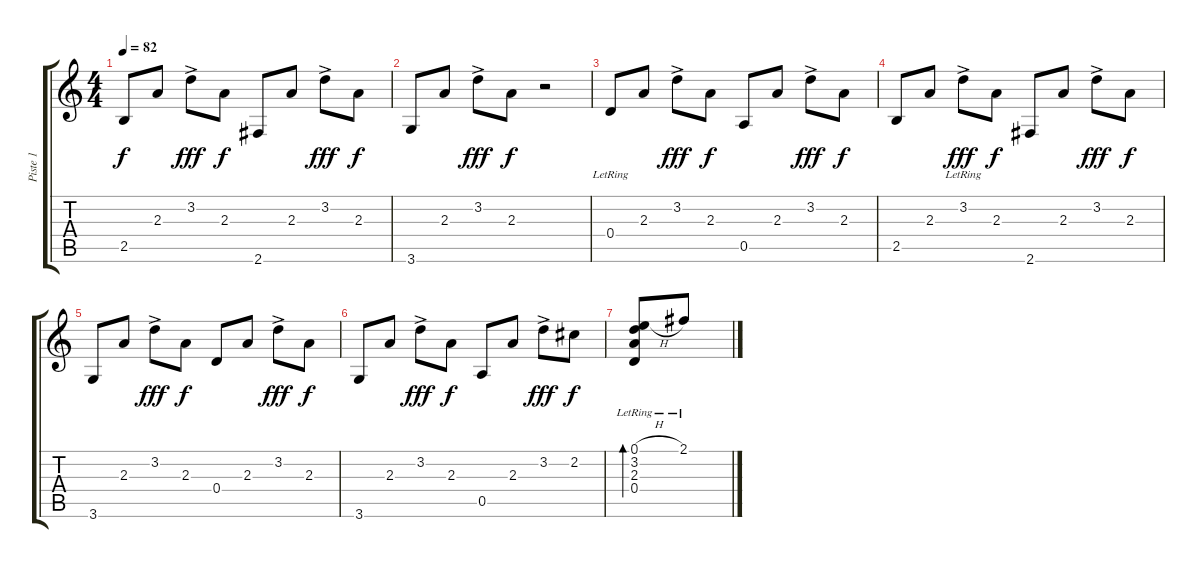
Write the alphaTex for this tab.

\track ("Piste 1" "Piste 1") {instrument acousticguitarsteel}
\staff {score tabs}
\tuning (E4 B3 G3 D3 A2 E2) {hide}
\ts (4 4)
\tempo 82
\clef g2
\ks c
2.5.8{dy f} 2.3.8 3.2{ac}.8{dy fff} 2.3.8{dy f} 2.6.8 2.3.8 3.2{ac}.8{dy fff} 2.3.8{dy f} |
3.6.8 2.3.8 3.2{ac}.8{dy fff} 2.3.8{dy f} r.2 |
0.4{lr}.8 2.3.8 3.2{ac}.8{dy fff} 2.3.8{dy f} 0.5.8 2.3.8 3.2{ac}.8{dy fff} 2.3.8{dy f} |
2.5.8 2.3.8 3.2{ac lr}.8{dy fff} 2.3.8{dy f} 2.6.8 2.3.8 3.2{ac}.8{dy fff} 2.3.8{dy f} |
3.6.8 2.3.8 3.2{ac}.8{dy fff} 2.3.8{dy f} 0.4.8 2.3.8 3.2{ac}.8{dy fff} 2.3.8{dy f} |
3.6.8 2.3.8 3.2{ac}.8{dy fff} 2.3.8{dy f} 0.5.8 2.3.8 3.2{ac}.8{dy fff} 2.2.8{dy f} |
(0.1{h} 3.2 2.3 0.4{lr}).8{bd 60} 2.1{lr}.8
